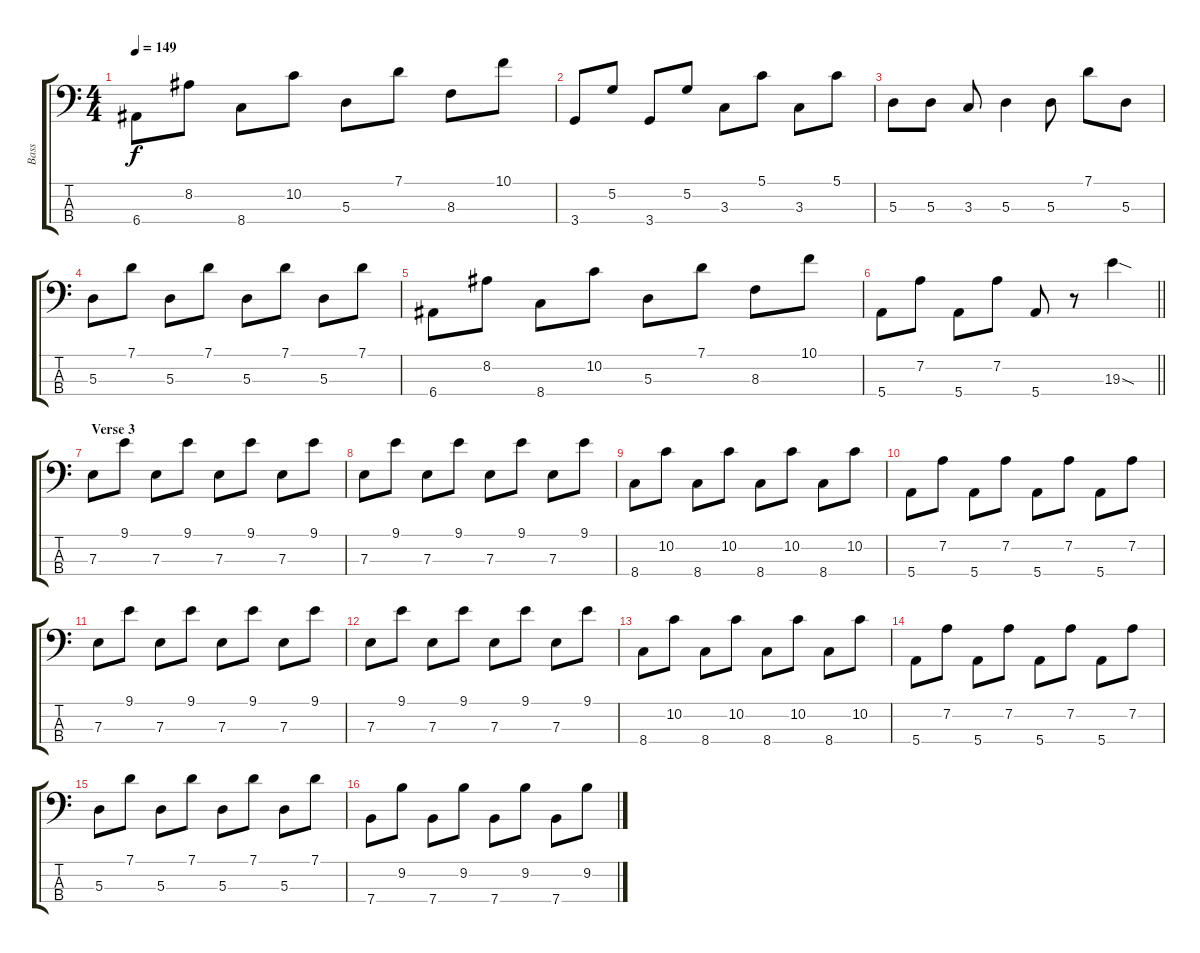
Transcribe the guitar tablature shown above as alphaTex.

\track ("Bass" "Bass") {instrument electricbassfinger}
\staff {score tabs}
\tuning (G2 D2 A1 E1) {hide}
\ts (4 4)
\tempo 149
\clef f4
\ks c
6.4.8{dy f} 8.2.8 8.4.8 10.2.8 5.3.8 7.1.8 8.3.8 10.1.8 |
3.4.8 5.2.8 3.4.8 5.2.8 3.3.8 5.1.8 3.3.8 5.1.8 |
5.3.8 5.3.8 3.3.8 5.3.4 5.3.8 7.1.8 5.3.8 |
5.3.8 7.1.8 5.3.8 7.1.8 5.3.8 7.1.8 5.3.8 7.1.8 |
6.4.8 8.2.8 8.4.8 10.2.8 5.3.8 7.1.8 8.3.8 10.1.8 |
\barLineRight lightlight
5.4.8 7.2.8 5.4.8 7.2.8 5.4.8 r.8 19.3{sod}.4 |
\section ("" " Verse 3")
7.3.8 9.1.8 7.3.8 9.1.8 7.3.8 9.1.8 7.3.8 9.1.8 |
7.3.8 9.1.8 7.3.8 9.1.8 7.3.8 9.1.8 7.3.8 9.1.8 |
8.4.8 10.2.8 8.4.8 10.2.8 8.4.8 10.2.8 8.4.8 10.2.8 |
5.4.8 7.2.8 5.4.8 7.2.8 5.4.8 7.2.8 5.4.8 7.2.8 |
7.3.8 9.1.8 7.3.8 9.1.8 7.3.8 9.1.8 7.3.8 9.1.8 |
7.3.8 9.1.8 7.3.8 9.1.8 7.3.8 9.1.8 7.3.8 9.1.8 |
8.4.8 10.2.8 8.4.8 10.2.8 8.4.8 10.2.8 8.4.8 10.2.8 |
5.4.8 7.2.8 5.4.8 7.2.8 5.4.8 7.2.8 5.4.8 7.2.8 |
5.3.8 7.1.8 5.3.8 7.1.8 5.3.8 7.1.8 5.3.8 7.1.8 |
7.4.8 9.2.8 7.4.8 9.2.8 7.4.8 9.2.8 7.4.8 9.2.8
